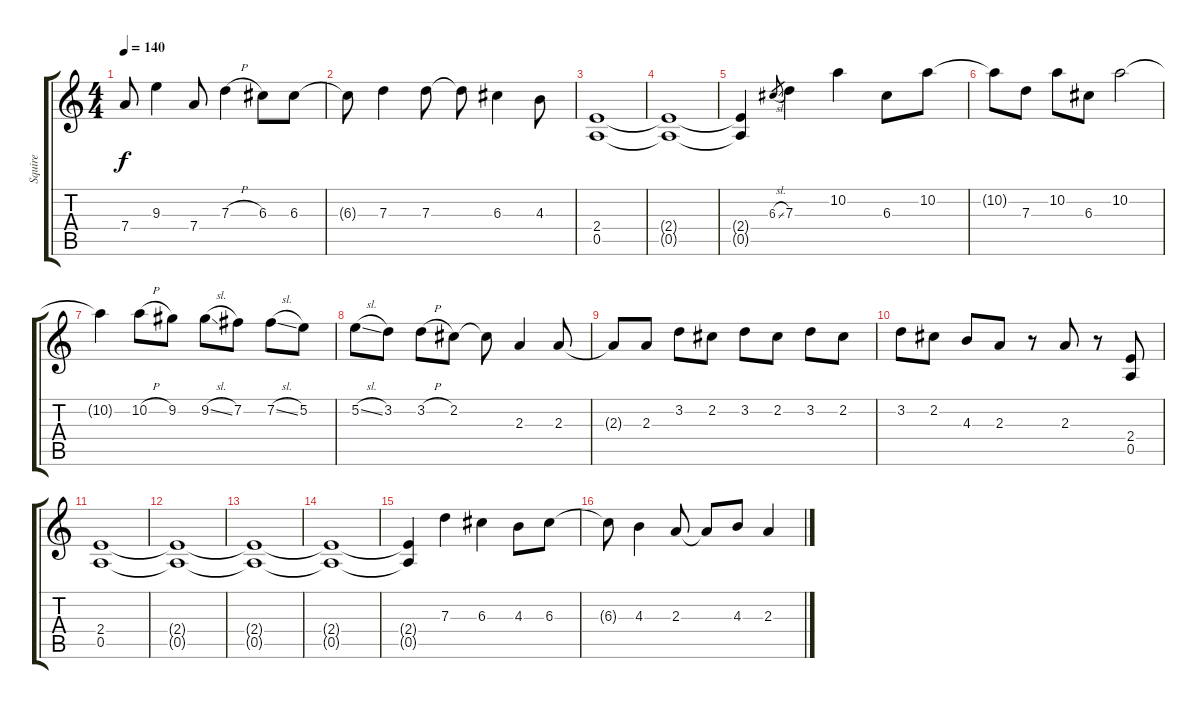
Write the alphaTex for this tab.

\track ("Squire" "Squire") {instrument overdrivenguitar}
\staff {score tabs}
\tuning (E4 B3 G3 D3 A2 E2) {hide}
\ts (4 4)
\tempo 140
\clef g2
\ks c
7.4.8{dy f} 9.3.4 7.4.8 7.3{h}.4 6.3.8 6.3.8 |
6.3{t}.8 7.3.4 7.3.8 7.3{t}.8 6.3.4 4.3.8 |
(2.4 0.5).1 |
(2.4{t} 0.5{t}).1 |
(2.4{t} 0.5{t}).4 6.3{sl}.8{gr} 7.3.4 10.2.4 6.3.8 10.2.8 |
10.2{t}.8 7.3.8 10.2.8 6.3.8 10.2.2 |
10.2{t}.4 10.2{h}.8 9.2.8 9.2{sl}.8 7.2.8 7.2{sl}.8 5.2.8 |
5.2{sl}.8 3.2.8 3.2{h}.8 2.2.8 2.2{t}.8 2.3.4 2.3.8 |
2.3{t}.8 2.3.8 3.2.8 2.2.8 3.2.8 2.2.8 3.2.8 2.2.8 |
3.2.8 2.2.8 4.3.8 2.3.8 r.8 2.3.8 r.8 (2.4 0.5).8 |
(2.4 0.5).1 |
(2.4{t} 0.5{t}).1 |
(2.4{t} 0.5{t}).1 |
(2.4{t} 0.5{t}).1 |
(2.4{t} 0.5{t}).4 7.3.4 6.3.4 4.3.8 6.3.8 |
6.3{t}.8 4.3.4 2.3.8 2.3{t}.8 4.3.8 2.3.4
